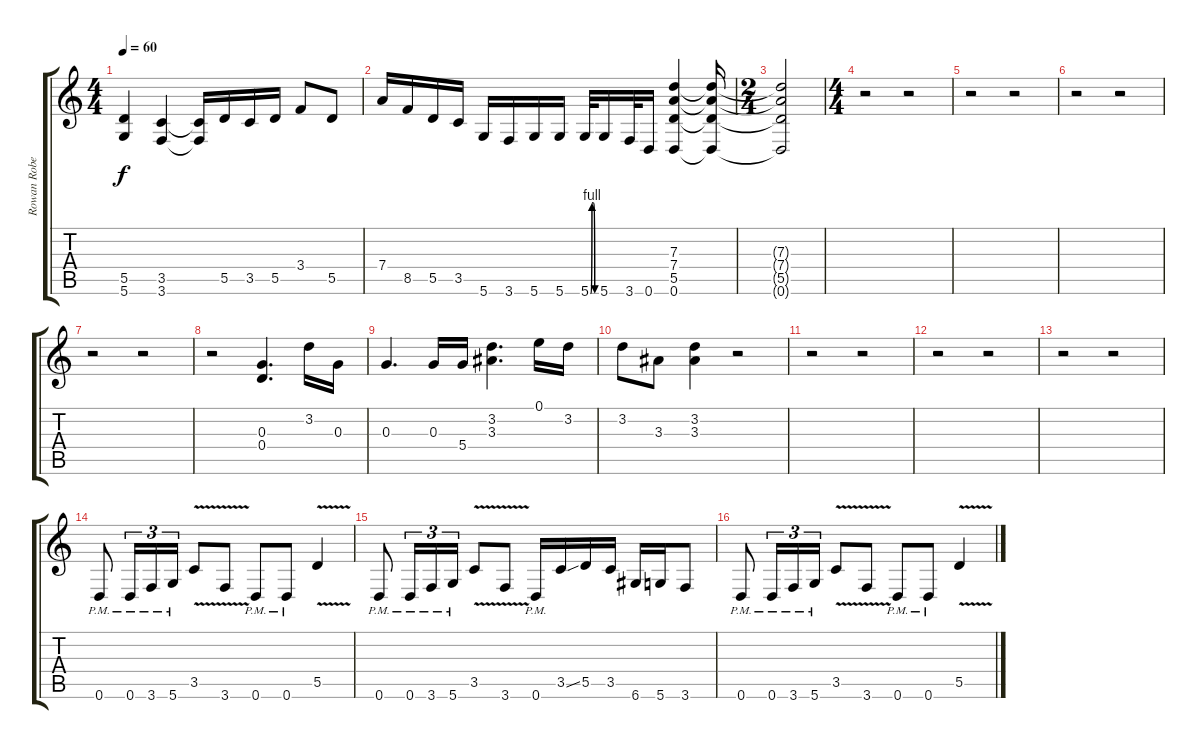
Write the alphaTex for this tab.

\track ("Rowan Robertson III" "Rowan Robe") {instrument distortionguitar}
\staff {score tabs}
\tuning (E4 B3 G3 D3 A2 D2) {hide}
\ts (4 4)
\tempo 60
\clef g2
\ks c
(5.5 5.6).4{dy f} (3.5 3.6).4 (3.5{t} 3.6{t}).16 5.5.16 3.5.16 5.5.16 3.4.8 5.5.8 |
7.4.16 8.5.16 5.5.16 3.5.16 5.6.16 3.6.16 5.6.16 5.6.16 5.6{be (custom 0 0 15 4 30 4 45 0 60 0)}.32 5.6.16 3.6.32 0.6.16 (7.3 7.4 5.5 0.6).4 (7.3{t} 7.4{t} 5.5{t} 0.6{t}).16 |
\ts (2 4)
(7.3{t} 7.4{t} 5.5{t} 0.6{t}).2 |
\ts (4 4)
r.2 r.2 |
r.2 r.2 |
r.2 r.2 |
r.2 r.2 |
r.2 (0.3 0.4).4{d} 3.2.16 0.3.16 |
0.3.4{d} 0.3.16 5.4.16 (3.2 3.3).4{d} 0.1.16 3.2.16 |
3.2.8 3.3.8 (3.2 3.3).4 r.2 |
r.2 r.2 |
r.2 r.2 |
r.2 r.2 |
0.6{pm}.8 0.6{pm}.16{tu (3 2)} 3.6{pm}.16{tu (3 2)} 5.6{pm}.16{tu (3 2)} 3.5{v}.8 3.6{v}.8 0.6{pm}.8 0.6{pm}.8 5.5{v}.4 |
0.6{pm}.8 0.6{pm}.16{tu (3 2)} 3.6{pm}.16{tu (3 2)} 5.6{pm}.16{tu (3 2)} 3.5{v}.8 3.6{v}.8 0.6{pm}.16 3.5{ss}.16 5.5.16 3.5.16 6.6.16 5.6.16 3.6.8 |
0.6{pm}.8 0.6{pm}.16{tu (3 2)} 3.6{pm}.16{tu (3 2)} 5.6{pm}.16{tu (3 2)} 3.5{v}.8 3.6{v}.8 0.6{pm}.8 0.6{pm}.8 5.5{v}.4
